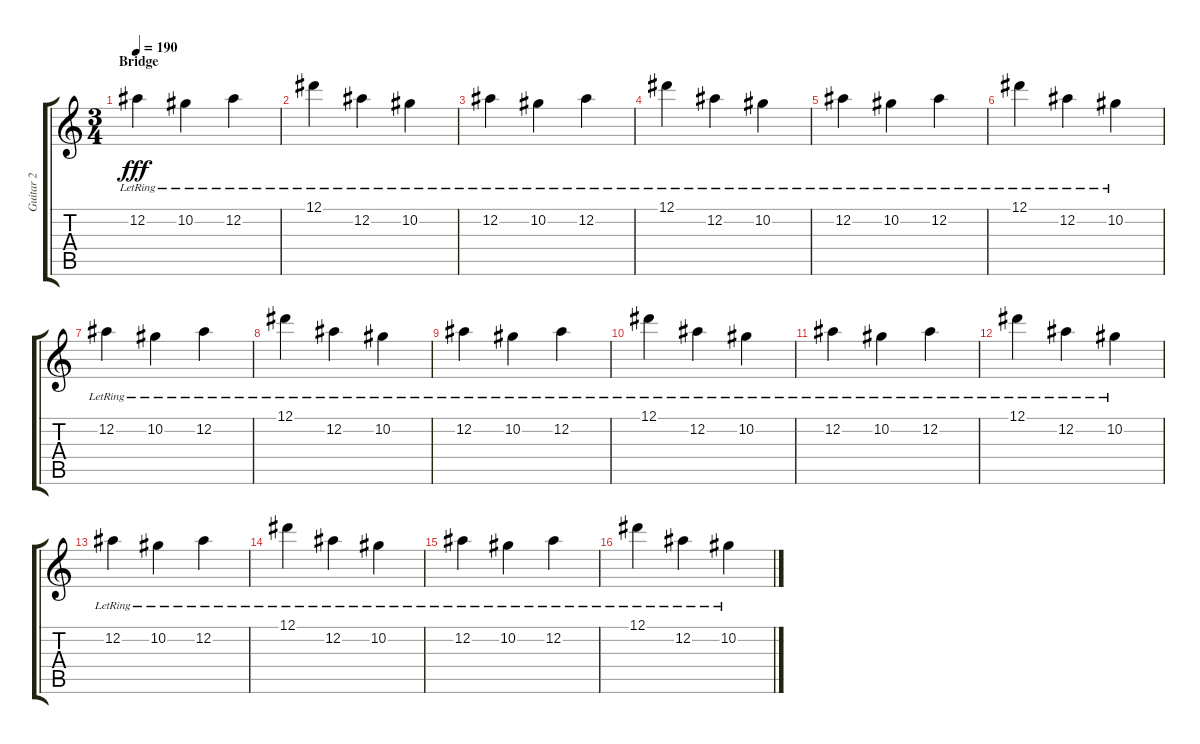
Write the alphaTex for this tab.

\track ("Guitar 2" "Guitar 2") {instrument electricguitarclean}
\staff {score tabs}
\tuning (Eb4 Bb3 Gb3 Db3 Ab2 Db2) {hide}
\ts (3 4)
\section ("" "Bridge")
\tempo 190
\clef g2
\ks c
12.2{lr}.4{dy fff instrument electricguitarclean} 10.2{lr}.4 12.2{lr}.4 |
12.1{lr}.4 12.2{lr}.4 10.2{lr}.4 |
12.2{lr}.4 10.2{lr}.4 12.2{lr}.4 |
12.1{lr}.4 12.2{lr}.4 10.2{lr}.4 |
12.2{lr}.4 10.2{lr}.4 12.2{lr}.4 |
12.1{lr}.4 12.2{lr}.4 10.2{lr}.4 |
12.2{lr}.4 10.2{lr}.4 12.2{lr}.4 |
12.1{lr}.4 12.2{lr}.4 10.2{lr}.4 |
12.2{lr}.4 10.2{lr}.4 12.2{lr}.4 |
12.1{lr}.4 12.2{lr}.4 10.2{lr}.4 |
12.2{lr}.4 10.2{lr}.4 12.2{lr}.4 |
12.1{lr}.4 12.2{lr}.4 10.2{lr}.4 |
12.2{lr}.4 10.2{lr}.4 12.2{lr}.4 |
12.1{lr}.4 12.2{lr}.4 10.2{lr}.4 |
12.2{lr}.4 10.2{lr}.4 12.2{lr}.4 |
12.1{lr}.4 12.2{lr}.4 10.2{lr}.4
